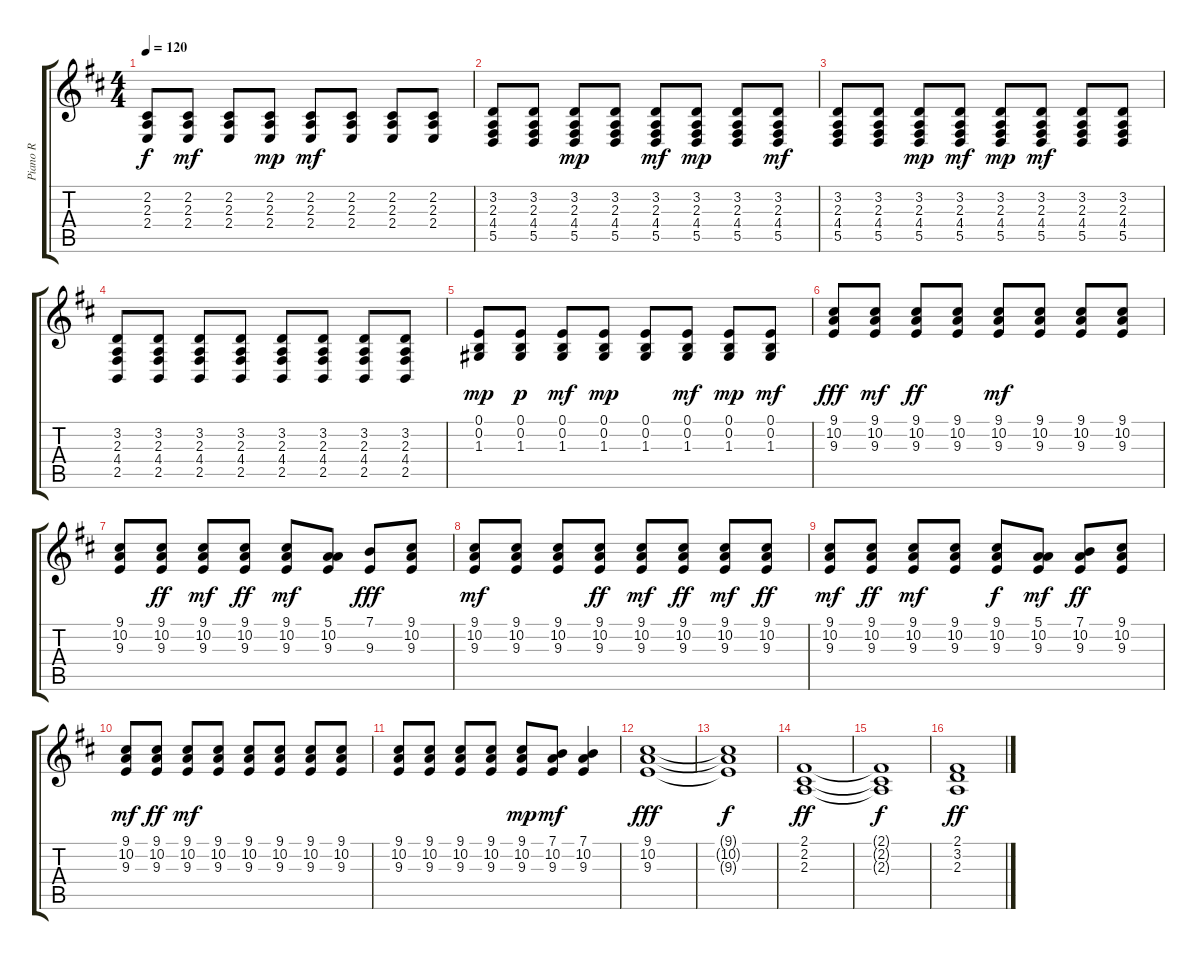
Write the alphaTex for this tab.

\track ("Piano R" "Piano R") {instrument acousticgrandpiano}
\staff {score tabs}
\tuning (E4 B3 G3 D3 A2 E2) {hide}
\ts (4 4)
\tempo 120
\clef g2
\ks d
(2.2 2.3 2.4).8{dy f} (2.2 2.3 2.4).8{dy mf} (2.2 2.3 2.4).8 (2.2 2.3 2.4).8{dy mp} (2.2 2.3 2.4).8{dy mf} (2.2 2.3 2.4).8 (2.2 2.3 2.4).8 (2.2 2.3 2.4).8 |
(3.2 2.3 4.4 5.5).8 (3.2 2.3 4.4 5.5).8 (3.2 2.3 4.4 5.5).8{dy mp} (3.2 2.3 4.4 5.5).8 (3.2 2.3 4.4 5.5).8{dy mf} (3.2 2.3 4.4 5.5).8{dy mp} (3.2 2.3 4.4 5.5).8 (3.2 2.3 4.4 5.5).8{dy mf} |
(3.2 2.3 4.4 5.5).8 (3.2 2.3 4.4 5.5).8 (3.2 2.3 4.4 5.5).8{dy mp} (3.2 2.3 4.4 5.5).8{dy mf} (3.2 2.3 4.4 5.5).8{dy mp} (3.2 2.3 4.4 5.5).8{dy mf} (3.2 2.3 4.4 5.5).8 (3.2 2.3 4.4 5.5).8 |
(3.2 2.3 4.4 2.5).8 (3.2 2.3 4.4 2.5).8 (3.2 2.3 4.4 2.5).8 (3.2 2.3 4.4 2.5).8 (3.2 2.3 4.4 2.5).8 (3.2 2.3 4.4 2.5).8 (3.2 2.3 4.4 2.5).8 (3.2 2.3 4.4 2.5).8 |
(0.1 0.2 1.3).8{dy mp} (0.1 0.2 1.3).8{dy p} (0.1 0.2 1.3).8{dy mf} (0.1 0.2 1.3).8{dy mp} (0.1 0.2 1.3).8 (0.1 0.2 1.3).8{dy mf} (0.1 0.2 1.3).8{dy mp} (0.1 0.2 1.3).8{dy mf} |
(9.1 10.2 9.3).8{dy fff} (9.1 10.2 9.3).8{dy mf} (9.1 10.2 9.3).8{dy ff} (9.1 10.2 9.3).8 (9.1 10.2 9.3).8{dy mf} (9.1 10.2 9.3).8 (9.1 10.2 9.3).8 (9.1 10.2 9.3).8 |
(9.1 10.2 9.3).8 (9.1 10.2 9.3).8{dy ff} (9.1 10.2 9.3).8{dy mf} (9.1 10.2 9.3).8{dy ff} (9.1 10.2 9.3).8{dy mf} (5.1 10.2 9.3).8 (7.1 9.3).8{dy fff} (9.1 10.2 9.3).8 |
(9.1 10.2 9.3).8{dy mf} (9.1 10.2 9.3).8 (9.1 10.2 9.3).8 (9.1 10.2 9.3).8{dy ff} (9.1 10.2 9.3).8{dy mf} (9.1 10.2 9.3).8{dy ff} (9.1 10.2 9.3).8{dy mf} (9.1 10.2 9.3).8{dy ff} |
(9.1 10.2 9.3).8{dy mf} (9.1 10.2 9.3).8{dy ff} (9.1 10.2 9.3).8{dy mf} (9.1 10.2 9.3).8 (9.1 10.2 9.3).8{dy f} (5.1 10.2 9.3).8{dy mf} (7.1 10.2 9.3).8{dy ff} (9.1 10.2 9.3).8 |
(9.1 10.2 9.3).8{dy mf} (9.1 10.2 9.3).8{dy ff} (9.1 10.2 9.3).8{dy mf} (9.1 10.2 9.3).8 (9.1 10.2 9.3).8 (9.1 10.2 9.3).8 (9.1 10.2 9.3).8 (9.1 10.2 9.3).8 |
(9.1 10.2 9.3).8 (9.1 10.2 9.3).8 (9.1 10.2 9.3).8 (9.1 10.2 9.3).8 (9.1 10.2 9.3).8{dy mp} (7.1 10.2 9.3).8{dy mf} (7.1 10.2 9.3).4 |
(9.1 10.2 9.3).1{dy fff} |
(9.1{t} 10.2{t} 9.3{t}).1{dy f} |
(2.1 2.2 2.3).1{dy ff} |
(2.1{t} 2.2{t} 2.3{t}).1{dy f} |
(2.1 3.2 2.3).1{dy ff}
